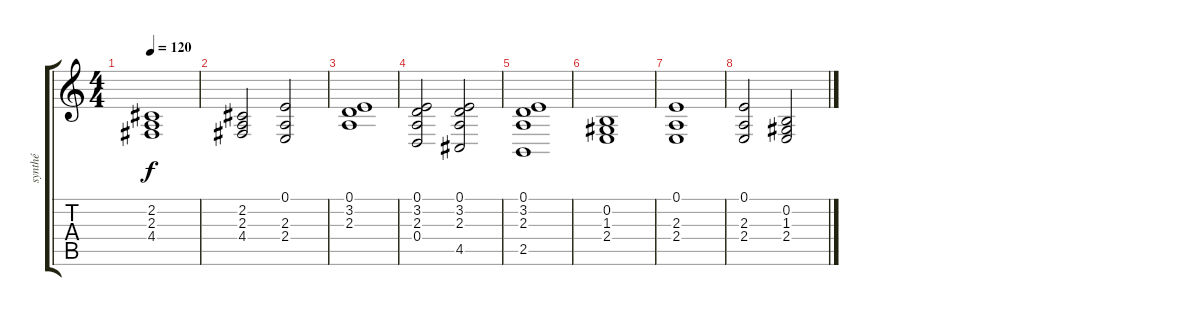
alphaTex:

\track ("synthé" "synthé") {instrument pad2warm}
\staff {score tabs}
\tuning (E4 B3 G3 D3 A2 E2) {hide}
\ts (4 4)
\tempo 120
\clef g2
\ks c
(2.2 2.3 4.4).1{dy f} |
(2.2 2.3 4.4).2 (0.1 2.3 2.4).2 |
(0.1 3.2 2.3).1 |
(0.1 3.2 2.3 0.4).2 (0.1 3.2 2.3 4.5).2 |
(0.1 3.2 2.3 2.5).1 |
(0.2 1.3 2.4).1 |
(0.1 2.3 2.4).1 |
(0.1 2.3 2.4).2 (0.2 1.3 2.4).2
